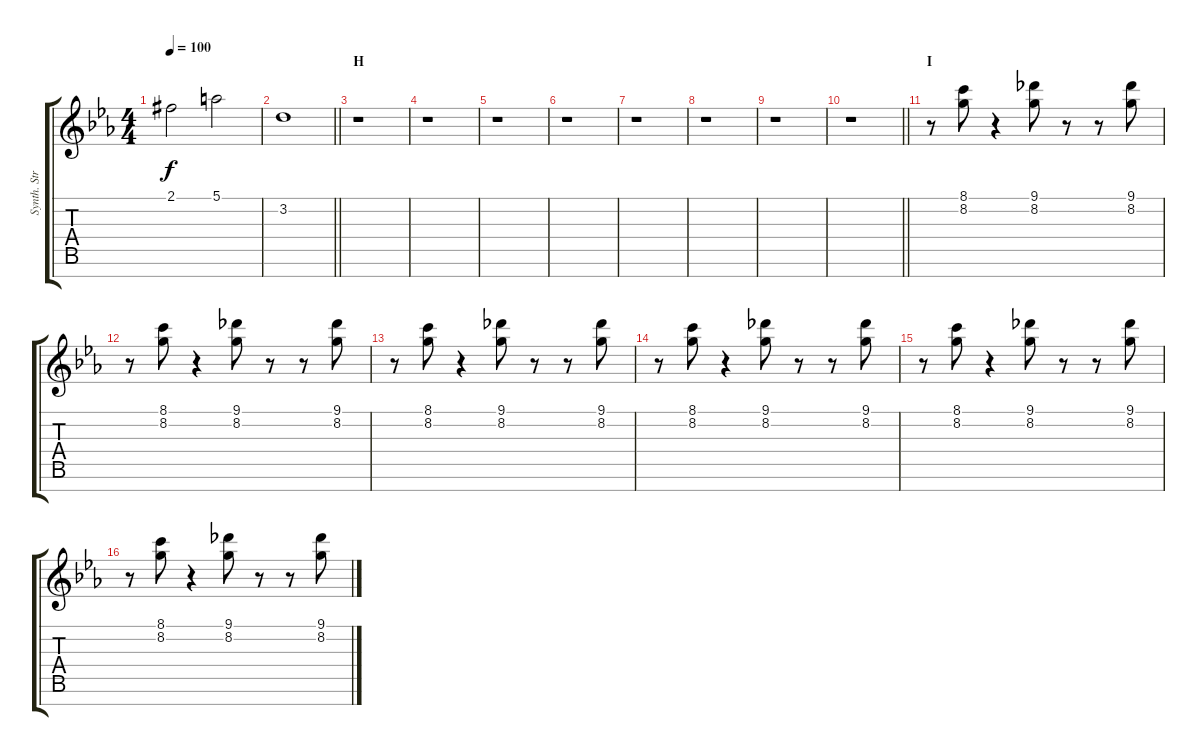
\track ("Synth. Strings" "Synth. Str") {instrument stringensemble1}
\staff {score tabs}
\tuning (E5 B4 G4 D4 A3 E3 B2) {hide}
\ts (4 4)
\tempo 100
\clef g2
\ks eb
2.1{acc #}.2{dy f} 5.1.2 |
\barLineRight lightlight
3.2.1 |
\section ("" "H")
r.1 |
r.1 |
r.1 |
r.1 |
r.1 |
r.1 |
r.1 |
\barLineRight lightlight
r.1 |
\section ("" "I")
r.8 (8.1 8.2).8 r.4 (9.1 8.2).8 r.8 r.8 (9.1 8.2).8 |
r.8 (8.1 8.2).8 r.4 (9.1 8.2).8 r.8 r.8 (9.1 8.2).8 |
r.8 (8.1 8.2).8 r.4 (9.1 8.2).8 r.8 r.8 (9.1 8.2).8 |
r.8 (8.1 8.2).8 r.4 (9.1 8.2).8 r.8 r.8 (9.1 8.2).8 |
r.8 (8.1 8.2).8 r.4 (9.1 8.2).8 r.8 r.8 (9.1 8.2).8 |
r.8 (8.1 8.2).8 r.4 (9.1 8.2).8 r.8 r.8 (9.1 8.2).8
